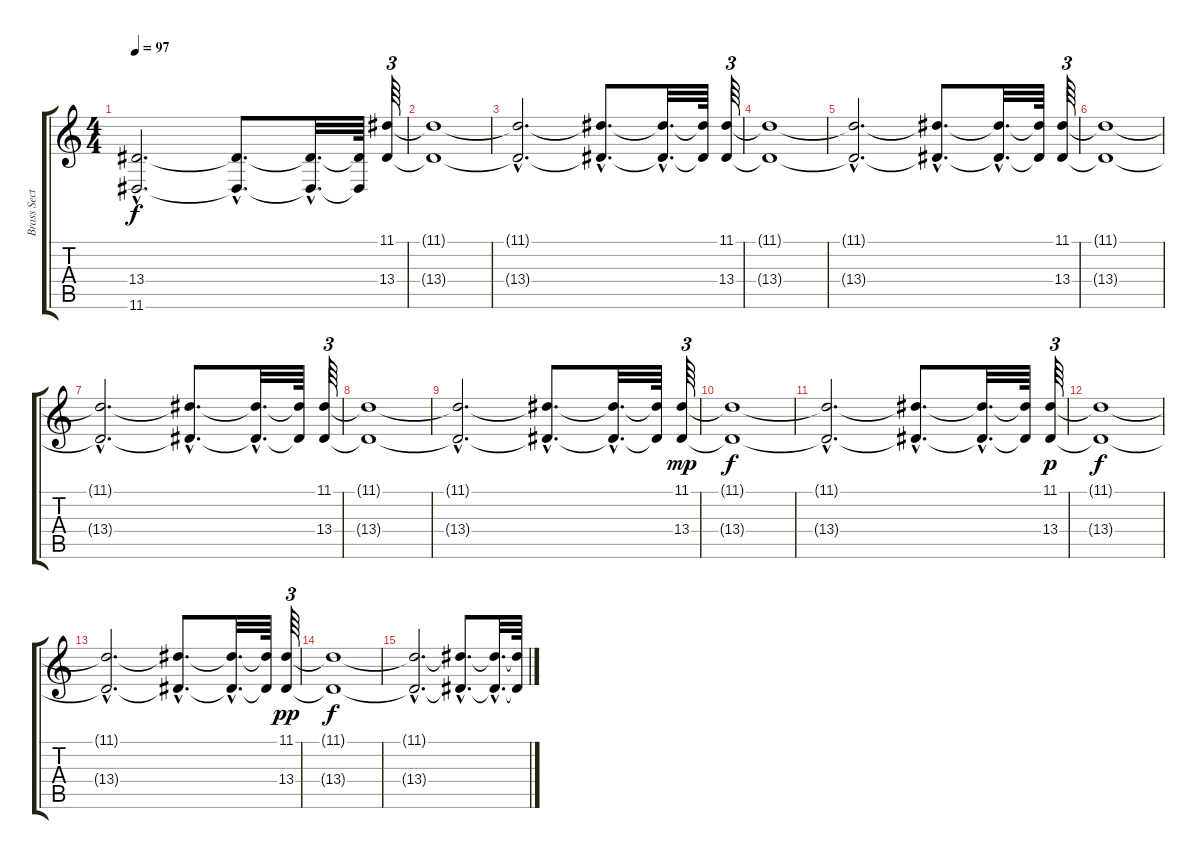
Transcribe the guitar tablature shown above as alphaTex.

\track ("Brass Section" "Brass Sect") {instrument brasssection}
\staff {score tabs}
\tuning (E4 B3 G3 D3 A2 E2) {hide}
\ts (4 4)
\tempo 97
\clef g2
\ks c
(13.4{hac t} 11.6{hac t}).2{d dy f} (13.4{hac t} 11.6{hac t}).8{d} (13.4{hac t} 11.6{hac t}).32{d} (13.4{t} 11.6{t}).64 (11.1 13.4).64{tu (3 2) volume 8} |
(11.1{t} 13.4{t}).1 |
(11.1{hac t} 13.4{hac t}).2{d} (11.1{hac t} 13.4{hac t}).8{d} (11.1{hac t} 13.4{hac t}).32{d} (11.1{t} 13.4{t}).64 (11.1 13.4).64{tu (3 2) volume 8} |
(11.1{t} 13.4{t}).1 |
(11.1{hac t} 13.4{hac t}).2{d} (11.1{hac t} 13.4{hac t}).8{d} (11.1{hac t} 13.4{hac t}).32{d} (11.1{t} 13.4{t}).64 (11.1 13.4).64{tu (3 2) volume 8} |
(11.1{t} 13.4{t}).1 |
(11.1{hac t} 13.4{hac t}).2{d} (11.1{hac t} 13.4{hac t}).8{d} (11.1{hac t} 13.4{hac t}).32{d} (11.1{t} 13.4{t}).64 (11.1 13.4).64{tu (3 2) volume 8} |
(11.1{t} 13.4{t}).1 |
(11.1{hac t} 13.4{hac t}).2{d} (11.1{hac t} 13.4{hac t}).8{d} (11.1{hac t} 13.4{hac t}).32{d} (11.1{t} 13.4{t}).64 (11.1 13.4).64{tu (3 2) dy mp volume 8} |
(11.1{t} 13.4{t}).1{dy f} |
(11.1{hac t} 13.4{hac t}).2{d} (11.1{hac t} 13.4{hac t}).8{d} (11.1{hac t} 13.4{hac t}).32{d} (11.1{t} 13.4{t}).64 (11.1 13.4).64{tu (3 2) dy p volume 8} |
(11.1{t} 13.4{t}).1{dy f} |
(11.1{hac t} 13.4{hac t}).2{d} (11.1{hac t} 13.4{hac t}).8{d} (11.1{hac t} 13.4{hac t}).32{d} (11.1{t} 13.4{t}).64 (11.1 13.4).64{tu (3 2) dy pp volume 8} |
(11.1{t} 13.4{t}).1{dy f} |
(11.1{hac t} 13.4{hac t}).2{d} (11.1{hac t} 13.4{hac t}).8{d} (11.1{hac t} 13.4{hac t}).32{d} (11.1{t} 13.4{t}).64
